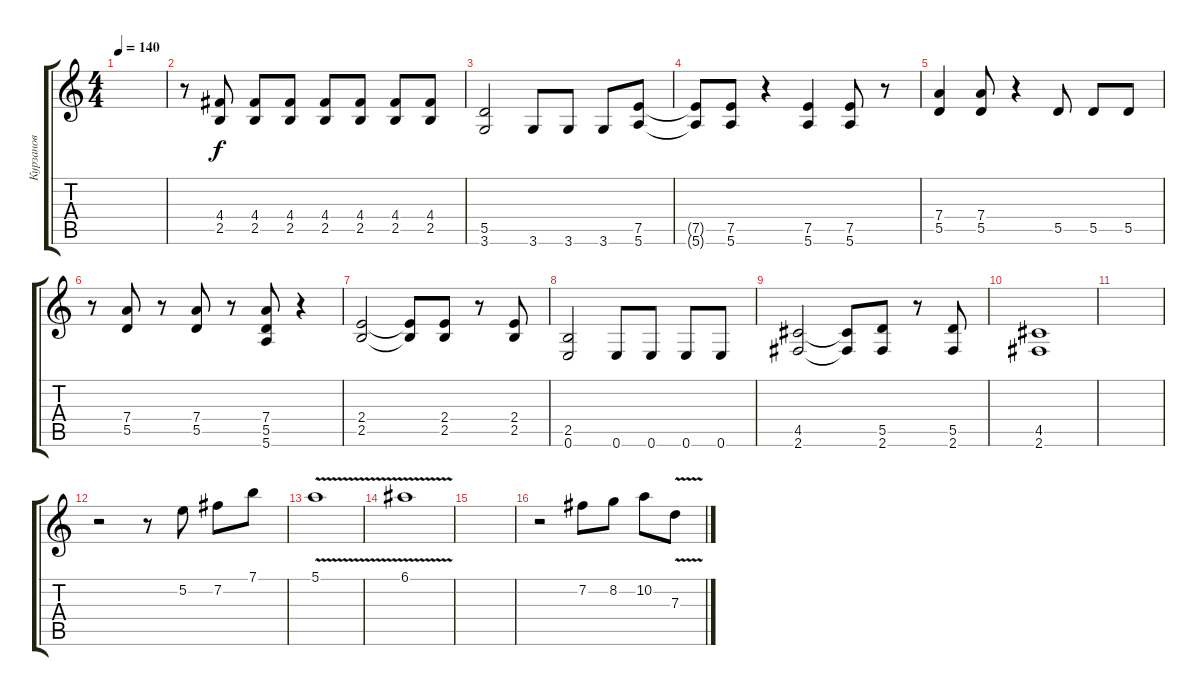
\track ("Курзанов" "Курзанов") {instrument distortionguitar}
\staff {score tabs}
\tuning (E4 B3 G3 D3 A2 E2) {hide}
\ts (4 4)
\tempo 140
\clef g2
\ks c
|
r.8{volume 10} (4.4 2.5).8 (4.4 2.5).8 (4.4 2.5).8 (4.4 2.5).8 (4.4 2.5).8 (4.4 2.5).8 (4.4 2.5).8 |
(5.5 3.6).2 3.6.8 3.6.8 3.6.8 (7.5 5.6).8 |
(7.5{t} 5.6{t}).8 (7.5 5.6).8 r.4 (7.5 5.6).4 (7.5 5.6).8 r.8 |
(7.4 5.5).4 (7.4 5.5).8 r.4 5.5.8 5.5.8 5.5.8 |
r.8 (7.4 5.5).8 r.8 (7.4 5.5).8 r.8 (7.4 5.5 5.6).8 r.4 |
(2.4 2.5).2 (2.4{t} 2.5{t}).8 (2.4 2.5).8 r.8 (2.4 2.5).8 |
(2.5 0.6).2 0.6.8 0.6.8 0.6.8 0.6.8 |
(4.5 2.6).2 (4.5{t} 2.6{t}).8 (5.5 2.6).8 r.8 (5.5 2.6).8 |
(4.5 2.6).1 |
|
r.2{volume 9} r.8 5.2.8 7.2.8 7.1.8 |
5.1{v}.1 |
6.1{v}.1 |
|
r.2 7.2.8 8.2.8 10.2.8 7.3{v}.8
